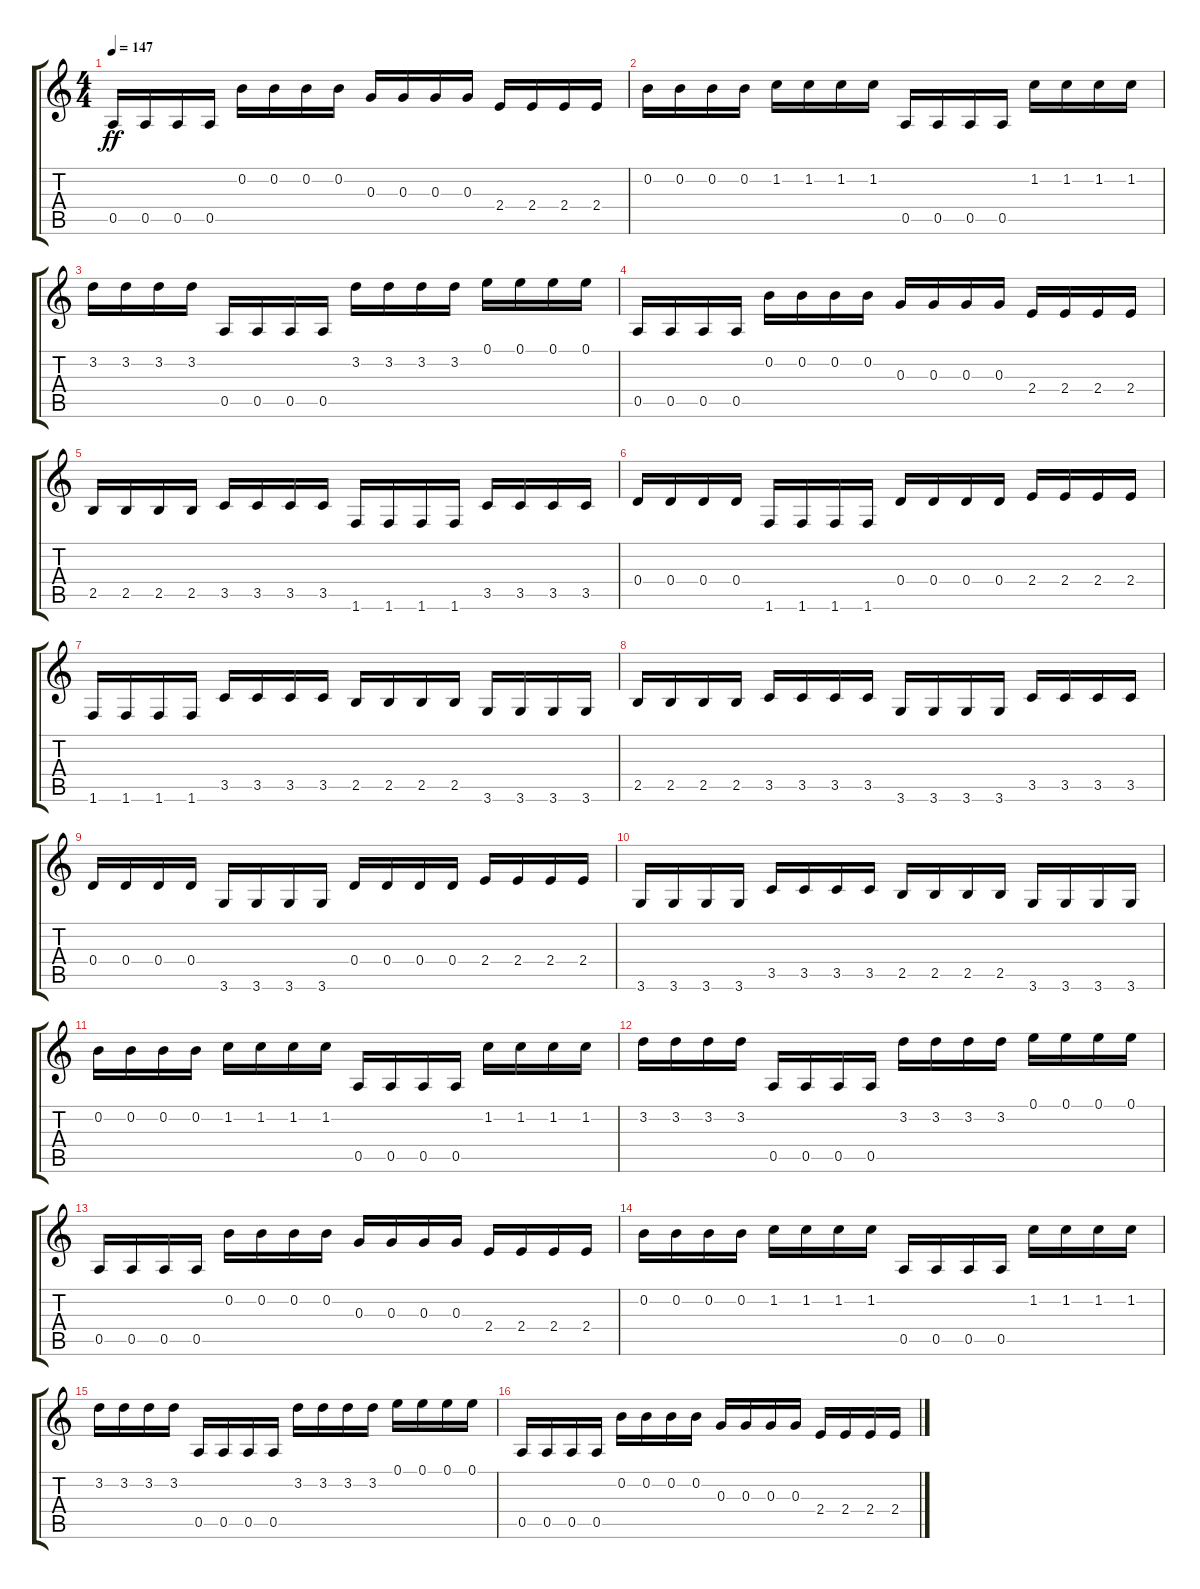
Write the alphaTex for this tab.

\track "" {instrument distortionguitar}
\staff {score tabs}
\tuning (E4 B3 G3 D3 A2 E2) {hide}
\ts (4 4)
\tempo 147
\clef g2
\ks c
0.5.16{dy ff} 0.5.16 0.5.16 0.5.16 0.2.16 0.2.16 0.2.16 0.2.16 0.3.16 0.3.16 0.3.16 0.3.16 2.4.16 2.4.16 2.4.16 2.4.16 |
0.2.16 0.2.16 0.2.16 0.2.16 1.2.16 1.2.16 1.2.16 1.2.16 0.5.16 0.5.16 0.5.16 0.5.16 1.2.16 1.2.16 1.2.16 1.2.16 |
3.2.16 3.2.16 3.2.16 3.2.16 0.5.16 0.5.16 0.5.16 0.5.16 3.2.16 3.2.16 3.2.16 3.2.16 0.1.16 0.1.16 0.1.16 0.1.16 |
0.5.16 0.5.16 0.5.16 0.5.16 0.2.16 0.2.16 0.2.16 0.2.16 0.3.16 0.3.16 0.3.16 0.3.16 2.4.16 2.4.16 2.4.16 2.4.16 |
2.5.16 2.5.16 2.5.16 2.5.16 3.5.16 3.5.16 3.5.16 3.5.16 1.6.16 1.6.16 1.6.16 1.6.16 3.5.16 3.5.16 3.5.16 3.5.16 |
0.4.16 0.4.16 0.4.16 0.4.16 1.6.16 1.6.16 1.6.16 1.6.16 0.4.16 0.4.16 0.4.16 0.4.16 2.4.16 2.4.16 2.4.16 2.4.16 |
1.6.16 1.6.16 1.6.16 1.6.16 3.5.16 3.5.16 3.5.16 3.5.16 2.5.16 2.5.16 2.5.16 2.5.16 3.6.16 3.6.16 3.6.16 3.6.16 |
2.5.16 2.5.16 2.5.16 2.5.16 3.5.16 3.5.16 3.5.16 3.5.16 3.6.16 3.6.16 3.6.16 3.6.16 3.5.16 3.5.16 3.5.16 3.5.16 |
0.4.16 0.4.16 0.4.16 0.4.16 3.6.16 3.6.16 3.6.16 3.6.16 0.4.16 0.4.16 0.4.16 0.4.16 2.4.16 2.4.16 2.4.16 2.4.16 |
3.6.16 3.6.16 3.6.16 3.6.16 3.5.16 3.5.16 3.5.16 3.5.16 2.5.16 2.5.16 2.5.16 2.5.16 3.6.16 3.6.16 3.6.16 3.6.16 |
0.2.16 0.2.16 0.2.16 0.2.16 1.2.16 1.2.16 1.2.16 1.2.16 0.5.16 0.5.16 0.5.16 0.5.16 1.2.16 1.2.16 1.2.16 1.2.16 |
3.2.16 3.2.16 3.2.16 3.2.16 0.5.16 0.5.16 0.5.16 0.5.16 3.2.16 3.2.16 3.2.16 3.2.16 0.1.16 0.1.16 0.1.16 0.1.16 |
0.5.16 0.5.16 0.5.16 0.5.16 0.2.16 0.2.16 0.2.16 0.2.16 0.3.16 0.3.16 0.3.16 0.3.16 2.4.16 2.4.16 2.4.16 2.4.16 |
0.2.16 0.2.16 0.2.16 0.2.16 1.2.16 1.2.16 1.2.16 1.2.16 0.5.16 0.5.16 0.5.16 0.5.16 1.2.16 1.2.16 1.2.16 1.2.16 |
3.2.16 3.2.16 3.2.16 3.2.16 0.5.16 0.5.16 0.5.16 0.5.16 3.2.16 3.2.16 3.2.16 3.2.16 0.1.16 0.1.16 0.1.16 0.1.16 |
0.5.16 0.5.16 0.5.16 0.5.16 0.2.16 0.2.16 0.2.16 0.2.16 0.3.16 0.3.16 0.3.16 0.3.16 2.4.16 2.4.16 2.4.16 2.4.16
